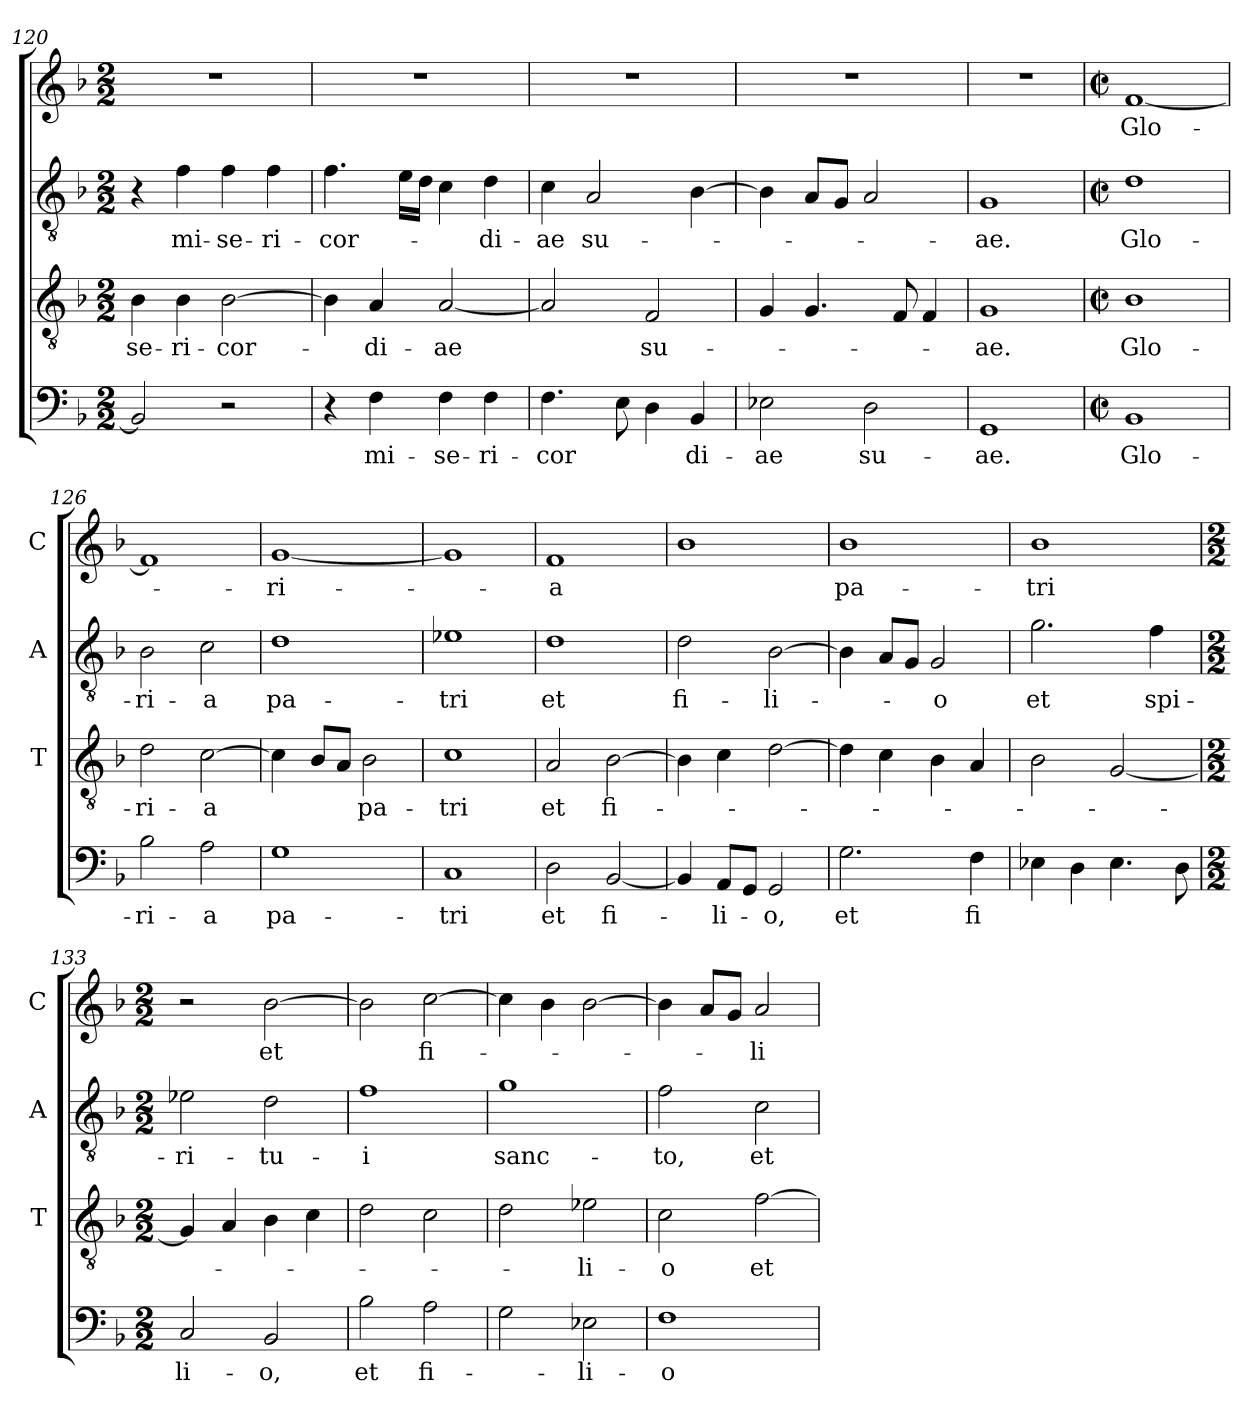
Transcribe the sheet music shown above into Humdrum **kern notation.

**kern	**text	**kern	**text	**kern	**text	**kern	**text
*part4	*part4	*part3	*part3	*part2	*part2	*part1	*part1
*staff4	*staff4	*staff3	*staff3	*staff2	*staff2	*staff1	*staff1
*	*	*I'T	*	*I'A	*	*I'C	*
*clefF4	*	*clefGv2	*	*clefGv2	*	*clefG2	*
*k[b-]	*	*k[b-]	*	*k[b-]	*	*k[b-]	*
*F:	*	*F:	*	*F:	*	*F:	*
*M2/2	*	*M2/2	*	*M2/2	*	*M2/2	*
=120	=120	=120	=120	=120	=120	=120	=120
!	!	!	!LO:LY:b	!	!	!	!
2BB-/]	.	4B-\	-se-	4r	.	1r	.
!	!	!	!LO:LY:b	!	!LO:LY:b	!	!
.	.	4B-\	-ri-	4f\	mi-	.	.
!	!	!	!LO:LY:b	!	!LO:LY:b	!	!
2r	.	[2B-\	-cor-	4f\	-se-	.	.
!	!	!	!	!	!LO:LY:b	!	!
.	.	.	.	4f\	-ri-	.	.
=121	=121	=121	=121	=121	=121	=121	=121
!	!	!	!	!	!LO:LY:b	!	!
4r	.	4B-\]	.	4.f\	-cor-	1r	.
!	!LO:LY:b	!	!LO:LY:b	!	!	!	!
4F\	mi-	4A/	-di-	.	.	.	.
.	.	.	.	16e\LL	.	.	.
.	.	.	.	16d\JJ	.	.	.
!	!LO:LY:b	!	!LO:LY:b	!	!	!	!
4F\	-se-	[2A/	-ae	4c\	.	.	.
!	!LO:LY:b	!	!	!	!LO:LY:b	!	!
4F\	-ri-	.	.	4d\	-di-	.	.
=122	=122	=122	=122	=122	=122	=122	=122
!	!LO:LY:b	!	!	!	!LO:LY:b	!	!
4.F\	-cor	2A/]	.	4c\	-ae	1r	.
!	!	!	!	!	!LO:LY:b	!	!
.	.	.	.	2A/	su-	.	.
8E\	.	.	.	.	.	.	.
!	!	!	!LO:LY:b	!	!	!	!
4D\	.	2F/	su-	.	.	.	.
!	!LO:LY:b	!	!	!	!	!	!
4BB-/	di-	.	.	[4B-\	.	.	.
=123	=123	=123	=123	=123	=123	=123	=123
!	!LO:LY:b	!	!	!	!	!	!
2E-\	-ae	4G/	.	4B-\]	.	1r	.
.	.	4.G/	.	8A/L	.	.	.
.	.	.	.	8G/J	.	.	.
!	!LO:LY:b	!	!	!	!	!	!
2D\	su-	.	.	2A/	.	.	.
.	.	8F/	.	.	.	.	.
.	.	4F/	.	.	.	.	.
=124	=124	=124	=124	=124	=124	=124	=124
!	!LO:LY:b	!	!LO:LY:b	!	!LO:LY:b	!	!
1GG	-ae.	1G	-ae.	1G	-ae.	1r	.
!!LO:LB:g=z
=125	=125	=125	=125	=125	=125	=125	=125
*M2/2	*	*M2/2	*	*M2/2	*	*M2/2	*
*met(c|)	*	*met(c|)	*	*met(c|)	*	*met(c|)	*
!	!LO:LY:b	!	!LO:LY:b	!	!LO:LY:b	!	!LO:LY:b
1BB-	Glo-	1B-	Glo-	1d	Glo-	[1f	Glo-
=126	=126	=126	=126	=126	=126	=126	=126
!	!LO:LY:b	!	!LO:LY:b	!	!LO:LY:b	!	!
2B-\	-ri-	2d\	-ri-	2B-\	-ri-	1f]	.
!	!LO:LY:b	!	!LO:LY:b	!	!LO:LY:b	!	!
2A\	-a	[2c\	-a	2c\	-a	.	.
=127	=127	=127	=127	=127	=127	=127	=127
!	!LO:LY:b	!	!	!	!LO:LY:b	!	!LO:LY:b
1G	pa-	4c\]	.	1d	pa-	[1g	-ri-
.	.	8B-/L	.	.	.	.	.
.	.	8A/J	.	.	.	.	.
!	!	!	!LO:LY:b	!	!	!	!
.	.	2B-\	pa-	.	.	.	.
=128	=128	=128	=128	=128	=128	=128	=128
!	!LO:LY:b	!	!LO:LY:b	!	!LO:LY:b	!	!
1C	-tri	1c	-tri	1e-	-tri	1g]	.
=129	=129	=129	=129	=129	=129	=129	=129
!	!LO:LY:b	!	!LO:LY:b	!	!LO:LY:b	!	!LO:LY:b
2D\	et	2A/	et	1d	et	1f	-a
!	!LO:LY:b	!	!LO:LY:b	!	!	!	!
[2BB-/	fi-	[2B-\	fi-	.	.	.	.
=130	=130	=130	=130	=130	=130	=130	=130
!	!	!	!	!	!LO:LY:b	!	!
4BB-/]	.	4B-\]	.	2d\	fi-	1b-	.
!	!LO:LY:b	!	!	!	!	!	!
8AA/L	-li-	4c\	.	.	.	.	.
8GG/J	.	.	.	.	.	.	.
!	!LO:LY:b	!	!	!	!LO:LY:b	!	!
2GG/	-o,	[2d\	.	[2B-\	-li-	.	.
=131	=131	=131	=131	=131	=131	=131	=131
!	!LO:LY:b	!	!	!	!	!	!LO:LY:b
2.G\	et	4d\]	.	4B-\]	.	1b-	pa-
.	.	4c\	.	8A/L	.	.	.
.	.	.	.	8G/J	.	.	.
!	!	!	!	!	!LO:LY:b	!	!
.	.	4B-\	.	2G/	-o	.	.
!	!LO:LY:b	!	!	!	!	!	!
4F\	fi	4A/	.	.	.	.	.
=132	=132	=132	=132	=132	=132	=132	=132
!	!	!	!	!	!LO:LY:b	!	!LO:LY:b
4E-X\	.	2B-\	.	2.g\	et	1b-	-tri
4D\	.	.	.	.	.	.	.
4.E-\	.	[2G/	.	.	.	.	.
!	!	!	!	!	!LO:LY:b	!	!
.	.	.	.	4f\	spi-	.	.
8D\	.	.	.	.	.	.	.
!!LO:PB:g=z
=133	=133	=133	=133	=133	=133	=133	=133
*M2/2	*	*M2/2	*	*M2/2	*	*M2/2	*
!	!LO:LY:b	!	!	!	!LO:LY:b	!	!
2C/	­li-	4G/]	.	2e-X\	-­ri-	2r	.
.	.	4A/	.	.	.	.	.
!	!LO:LY:b	!	!	!	!LO:LY:b	!	!LO:LY:b
2BB-/	-o,	4B-\	.	2d\	-tu-	[2b-\	et
.	.	4c\	.	.	.	.	.
=134	=134	=134	=134	=134	=134	=134	=134
!	!LO:LY:b	!	!	!	!LO:LY:b	!	!
2B-\	et	2d\	.	1f	-i	2b-\]	.
!	!LO:LY:b	!	!	!	!	!	!LO:LY:b
2A\	fi-	2c\	.	.	.	[2cc\	fi-
=135	=135	=135	=135	=135	=135	=135	=135
!	!	!	!	!	!LO:LY:b	!	!
2G\	.	2d\	.	1g	sanc-	4cc\]	.
.	.	.	.	.	.	4b-\	.
!	!LO:LY:b	!	!LO:LY:b	!	!	!	!
2E-X\	-li-	2e-X\	-li-	.	.	[2b-\	.
=136	=136	=136	=136	=136	=136	=136	=136
!	!LO:LY:b	!	!LO:LY:b	!	!LO:LY:b	!	!
1F	-o	2c\	-o	2f\	-to,	4b-\]	.
.	.	.	.	.	.	8a/L	.
.	.	.	.	.	.	8g/J	.
!	!	!	!LO:LY:b	!	!LO:LY:b	!	!LO:LY:b
.	.	[2f\	et	2c\	et	2a/	-li-
=	=	=	=	=	=	=	=
*-	*-	*-	*-	*-	*-	*-	*-
